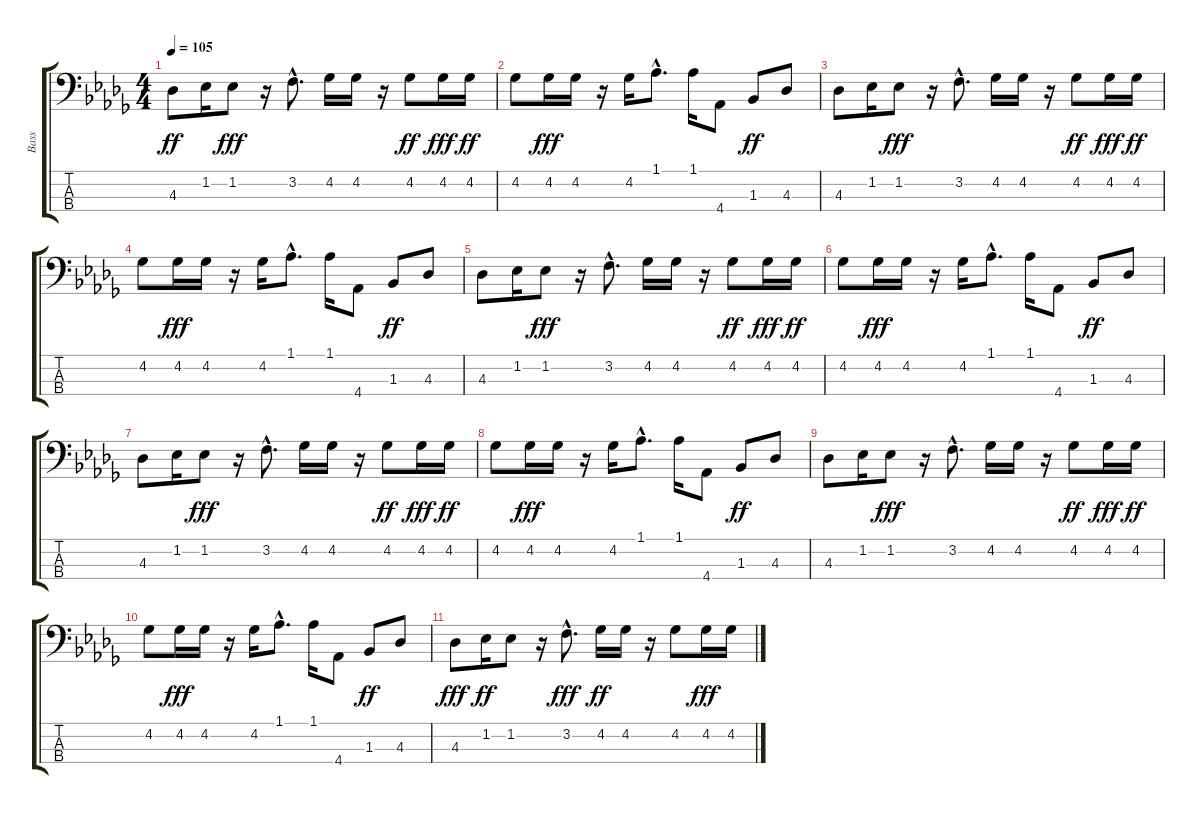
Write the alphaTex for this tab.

\track ("Bass" "Bass") {instrument electricbassfinger}
\staff {score tabs}
\tuning (G2 D2 A1 E1) {hide}
\ts (4 4)
\tempo 105
\clef f4
\ks db
4.3.8{dy ff} 1.2.16 1.2.8{dy fff} r.16 3.2{hac}.8{d} 4.2.16 4.2.16 r.16 4.2.8{dy ff} 4.2.16{dy fff} 4.2.16{dy ff} |
4.2.8 4.2.16{dy fff} 4.2.16 r.16 4.2.16 1.1{hac}.8{d} 1.1.16 4.4.8 1.3.8{dy ff} 4.3.8 |
4.3.8 1.2.16 1.2.8{dy fff} r.16 3.2{hac}.8{d} 4.2.16 4.2.16 r.16 4.2.8{dy ff} 4.2.16{dy fff} 4.2.16{dy ff} |
4.2.8 4.2.16{dy fff} 4.2.16 r.16 4.2.16 1.1{hac}.8{d} 1.1.16 4.4.8 1.3.8{dy ff} 4.3.8 |
4.3.8 1.2.16 1.2.8{dy fff} r.16 3.2{hac}.8{d} 4.2.16 4.2.16 r.16 4.2.8{dy ff} 4.2.16{dy fff} 4.2.16{dy ff} |
4.2.8 4.2.16{dy fff} 4.2.16 r.16 4.2.16 1.1{hac}.8{d} 1.1.16 4.4.8 1.3.8{dy ff} 4.3.8 |
4.3.8 1.2.16 1.2.8{dy fff} r.16 3.2{hac}.8{d} 4.2.16 4.2.16 r.16 4.2.8{dy ff} 4.2.16{dy fff} 4.2.16{dy ff} |
4.2.8 4.2.16{dy fff} 4.2.16 r.16 4.2.16 1.1{hac}.8{d} 1.1.16 4.4.8 1.3.8{dy ff} 4.3.8 |
4.3.8 1.2.16 1.2.8{dy fff} r.16 3.2{hac}.8{d} 4.2.16 4.2.16 r.16 4.2.8{dy ff} 4.2.16{dy fff} 4.2.16{dy ff} |
4.2.8 4.2.16{dy fff} 4.2.16 r.16 4.2.16 1.1{hac}.8{d} 1.1.16 4.4.8 1.3.8{dy ff} 4.3.8 |
4.3.8{dy fff} 1.2.16{dy ff} 1.2.8 r.16 3.2{hac}.8{d dy fff} 4.2.16{dy ff} 4.2.16 r.16 4.2.8 4.2.16{dy fff} 4.2.16
